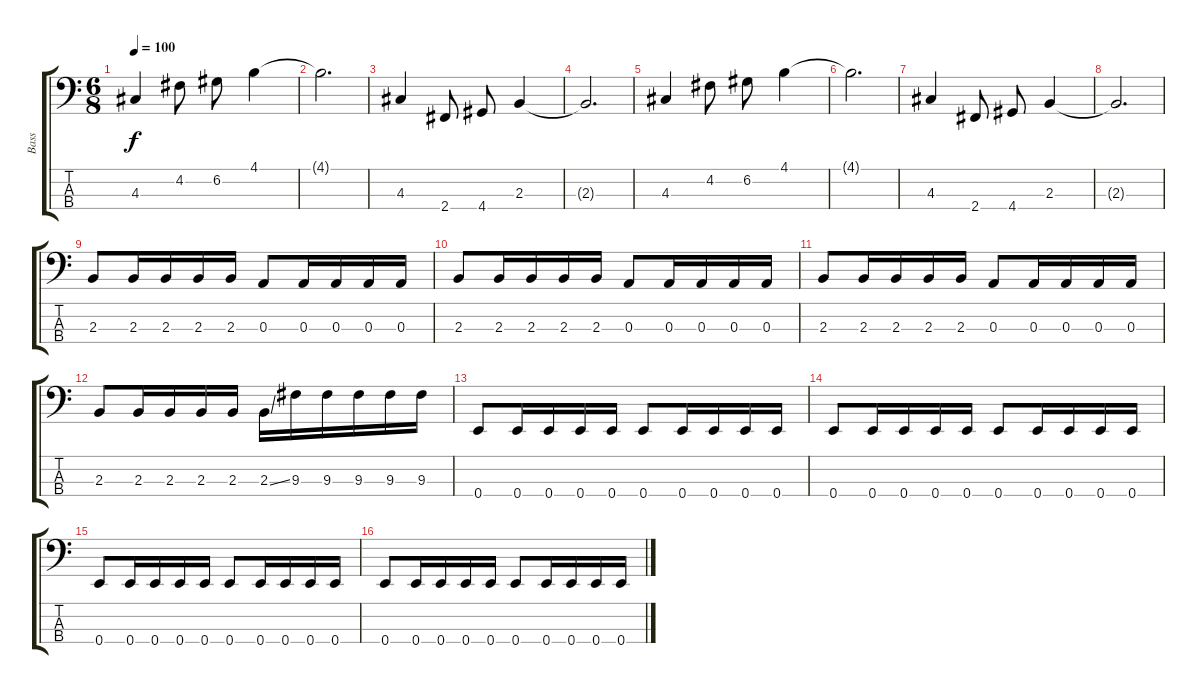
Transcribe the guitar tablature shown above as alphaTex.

\track ("Bass" "Bass") {instrument electricbassfinger}
\staff {score tabs}
\tuning (G2 D2 A1 E1) {hide}
\ts (6 8)
\tempo 100
\clef f4
\ks c
4.3.4{dy f} 4.2.8 6.2.8 4.1.4 |
4.1{t}.2{d} |
4.3.4 2.4.8 4.4.8 2.3.4 |
2.3{t}.2{d} |
4.3.4 4.2.8 6.2.8 4.1.4 |
4.1{t}.2{d} |
4.3.4 2.4.8 4.4.8 2.3.4 |
2.3{t}.2{d} |
2.3.8 2.3.16 2.3.16 2.3.16 2.3.16 0.3.8 0.3.16 0.3.16 0.3.16 0.3.16 |
2.3.8 2.3.16 2.3.16 2.3.16 2.3.16 0.3.8 0.3.16 0.3.16 0.3.16 0.3.16 |
2.3.8 2.3.16 2.3.16 2.3.16 2.3.16 0.3.8 0.3.16 0.3.16 0.3.16 0.3.16 |
2.3.8 2.3.16 2.3.16 2.3.16 2.3.16 2.3{ss}.16 9.3.16 9.3.16 9.3.16 9.3.16 9.3.16 |
0.4.8 0.4.16 0.4.16 0.4.16 0.4.16 0.4.8 0.4.16 0.4.16 0.4.16 0.4.16 |
0.4.8 0.4.16 0.4.16 0.4.16 0.4.16 0.4.8 0.4.16 0.4.16 0.4.16 0.4.16 |
0.4.8 0.4.16 0.4.16 0.4.16 0.4.16 0.4.8 0.4.16 0.4.16 0.4.16 0.4.16 |
0.4.8 0.4.16 0.4.16 0.4.16 0.4.16 0.4.8 0.4.16 0.4.16 0.4.16 0.4.16
